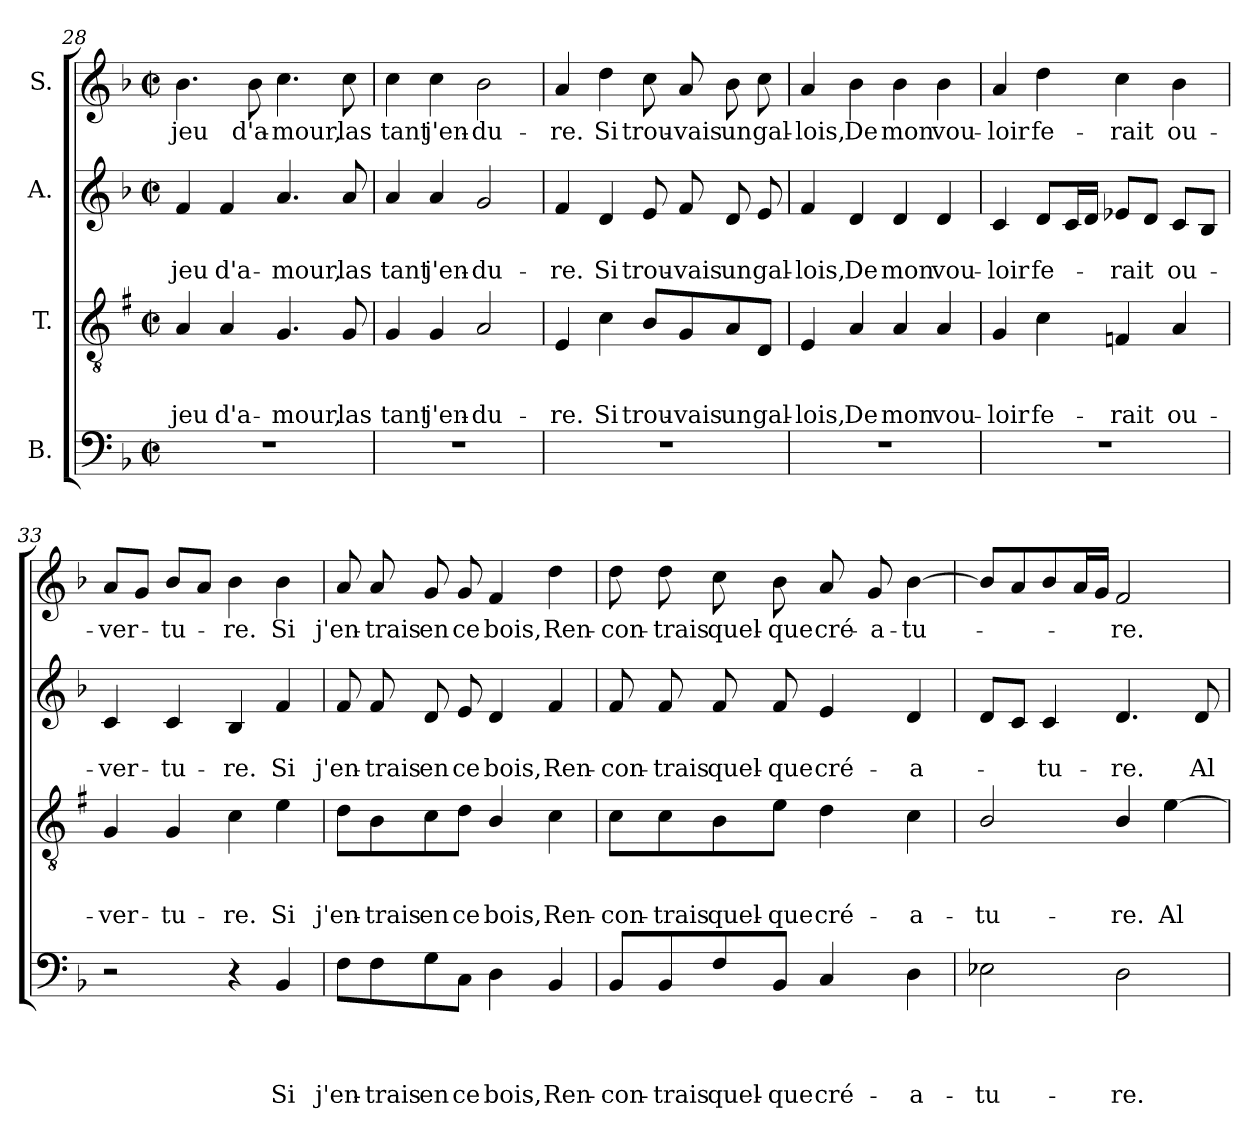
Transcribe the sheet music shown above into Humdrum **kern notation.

**kern	**text	**text	**text	**text	**kern	**text	**text	**text	**kern	**text	**text	**kern	**text
*part4	*part4	*part4	*part4	*part4	*part3	*part3	*part3	*part3	*part2	*part2	*part2	*part1	*part1
*staff4	*staff4	*staff4	*staff4	*staff4	*staff3	*staff3	*staff3	*staff3	*staff2	*staff2	*staff2	*staff1	*staff1
*I"B.	*	*	*	*	*I"T.	*	*	*	*I"A.	*	*	*I"S.	*
*clefF4	*	*	*	*	*clefGv2	*	*	*	*clefG2	*	*	*clefG2	*
*	*	*	*	*	*ITrd1c2	*	*	*	*	*	*	*	*
*k[b-]	*	*	*	*	*k[b-]	*	*	*	*k[b-]	*	*	*k[b-]	*
*F:	*	*	*	*	*F:	*	*	*	*F:	*	*	*F:	*
*M2/2	*	*	*	*	*M2/2	*	*	*	*M2/2	*	*	*M2/2	*
*met(c|)	*	*	*	*	*met(c|)	*	*	*	*met(c|)	*	*	*met(c|)	*
=28	=28	=28	=28	=28	=28	=28	=28	=28	=28	=28	=28	=28	=28
1r	.	.	.	.	4G/	.	.	jeu	4f/	.	jeu	4.b-\	jeu
.	.	.	.	.	4G/	.	.	d'a-	4f/	.	d'a-	.	.
.	.	.	.	.	.	.	.	.	.	.	.	8b-\	d'a-
.	.	.	.	.	4.F/	.	.	-mour,	4.a/	.	-mour,	4.cc\	-mour,
.	.	.	.	.	8F/	.	.	las	8a/	.	las	8cc\	las
=29	=29	=29	=29	=29	=29	=29	=29	=29	=29	=29	=29	=29	=29
1r	.	.	.	.	4F/	.	.	tant	4a/	.	tant	4cc\	tant
.	.	.	.	.	4F/	.	.	j'en-	4a/	.	j'en-	4cc\	j'en-
.	.	.	.	.	2G/	.	.	-du-	2g/	.	-du-	2b-\	-du-
=30	=30	=30	=30	=30	=30	=30	=30	=30	=30	=30	=30	=30	=30
1r	.	.	.	.	4D/	.	.	-re.	4f/	.	-re.	4a/	-re.
.	.	.	.	.	4B-\	.	.	Si	4d/	.	Si	4dd\	Si
.	.	.	.	.	8A/L	.	.	trou-	8e/	.	trou-	8cc\	trou-
.	.	.	.	.	8F/	.	.	-vais	8f/	.	-vais	8a/	-vais
.	.	.	.	.	8G/	.	.	un	8d/	.	un	8b-\	un
.	.	.	.	.	8C/J	.	.	gal-	8e/	.	gal-	8cc\	gal-
!!LO:LB:g=z
=31	=31	=31	=31	=31	=31	=31	=31	=31	=31	=31	=31	=31	=31
1r	.	.	.	.	4D/	.	.	-lois,	4f/	.	-lois,	4a/	-lois,
.	.	.	.	.	4G/	.	.	De	4d/	.	De	4b-\	De
.	.	.	.	.	4G/	.	.	mon	4d/	.	mon	4b-\	mon
.	.	.	.	.	4G/	.	.	vou-	4d/	.	vou-	4b-\	vou-
=32	=32	=32	=32	=32	=32	=32	=32	=32	=32	=32	=32	=32	=32
1r	.	.	.	.	4F/	.	.	-loir	4c/	.	-loir	4a/	-loir
.	.	.	.	.	4B-\	.	.	fe-	8d/L	.	fe-	4dd\	fe-
.	.	.	.	.	.	.	.	.	16c/L	.	.	.	.
.	.	.	.	.	.	.	.	.	16d/JJ	.	.	.	.
.	.	.	.	.	4E-X/	.	.	-rait	8e-X/L	.	-rait	4cc\	-rait
.	.	.	.	.	.	.	.	.	8d/J	.	.	.	.
.	.	.	.	.	4G/	.	.	ou-	8c/L	.	ou-	4b-\	ou-
.	.	.	.	.	.	.	.	.	8B-/J	.	.	.	.
=33	=33	=33	=33	=33	=33	=33	=33	=33	=33	=33	=33	=33	=33
2r	.	.	.	.	4F/	.	.	-ver-	4c/	.	-ver-	8a/L	-ver-
.	.	.	.	.	.	.	.	.	.	.	.	8g/J	.
.	.	.	.	.	4F/	.	.	-tu-	4c/	.	-tu-	8b-/L	-tu-
.	.	.	.	.	.	.	.	.	.	.	.	8a/J	.
4r	.	.	.	.	4B-\	.	.	-re.	4B-/	.	-re.	4b-\	-re.
4BB-/	.	.	.	Si	4d\	.	.	Si	4f/	.	Si	4b-\	Si
=34	=34	=34	=34	=34	=34	=34	=34	=34	=34	=34	=34	=34	=34
8F\L	.	.	.	j'en-	8c\L	.	.	j'en-	8f/	.	j'en-	8a/	j'en-
8F\	.	.	.	-trais	8A\	.	.	-trais	8f/	.	-trais	8a/	-trais
8G\	.	.	.	en	8B-\	.	.	en	8d/	.	en	8g/	en
8C\J	.	.	.	ce	8c\J	.	.	ce	8e/	.	ce	8g/	ce
4D\	.	.	.	bois,	4A/	.	.	bois,	4d/	.	bois,	4f/	bois,
4BB-/	.	.	.	Ren-	4B-\	.	.	Ren-	4f/	.	Ren-	4dd\	Ren-
!!LO:PB:g=z
=35	=35	=35	=35	=35	=35	=35	=35	=35	=35	=35	=35	=35	=35
8BB-/L	.	.	.	-con-	8B-\L	.	.	-con-	8f/	.	-con-	8dd\	-con-
8BB-/	.	.	.	-trais	8B-\	.	.	-trais	8f/	.	-trais	8dd\	-trais
8F/	.	.	.	quel-	8A\	.	.	quel-	8f/	.	quel-	8cc\	quel-
8BB-/J	.	.	.	-que	8d\J	.	.	-que	8f/	.	-que	8b-\	-que
4C/	.	.	.	cré-	4c\	.	.	cré-	4e/	.	cré-	8a/	cré-
.	.	.	.	.	.	.	.	.	.	.	.	8g/	-a-
4D\	.	.	.	-a-	4B-\	.	.	-a-	4d/	.	-a-	[4b-\	-tu-
=36	=36	=36	=36	=36	=36	=36	=36	=36	=36	=36	=36	=36	=36
2E-X\	.	.	.	-tu-	2A/	.	.	-tu-	8d/L	.	.	8b-/L]	.
.	.	.	.	.	.	.	.	.	8c/J	.	.	8a/	.
.	.	.	.	.	.	.	.	.	4c/	.	-tu-	8b-/	.
.	.	.	.	.	.	.	.	.	.	.	.	16a/L	.
.	.	.	.	.	.	.	.	.	.	.	.	16g/JJ	.
2D\	.	.	.	-re.	4A/	.	.	-re.	4.d/	.	-re.	2f/	-re.
.	.	.	.	.	[4d\	.	.	Al-	.	.	.	.	.
.	.	.	.	.	.	.	.	.	8d/	.	Al-	.	.
=	=	=	=	=	=	=	=	=	=	=	=	=	=
*-	*-	*-	*-	*-	*-	*-	*-	*-	*-	*-	*-	*-	*-
